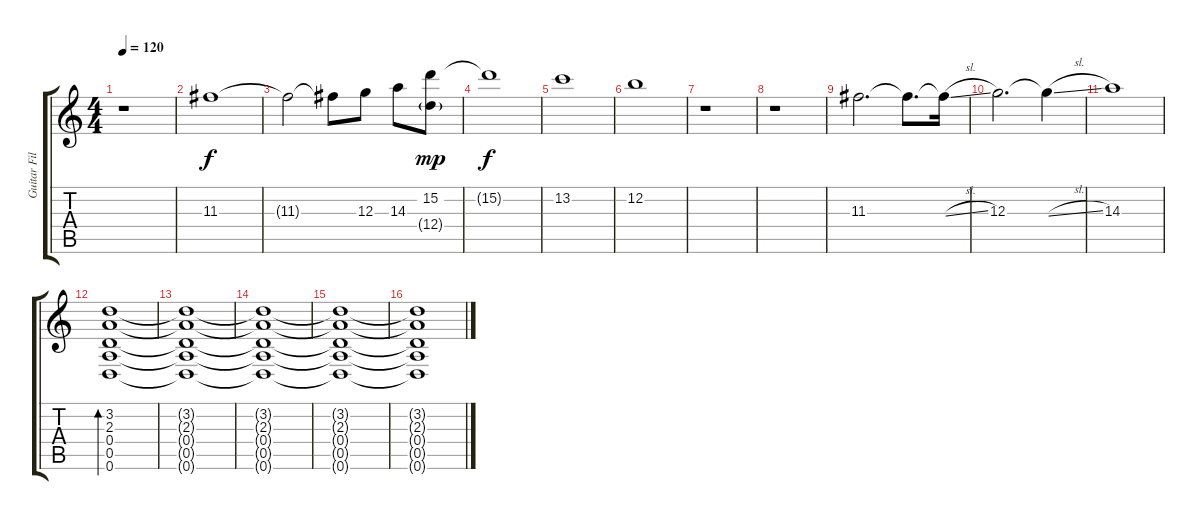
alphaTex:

\track ("Guitar Fills" "Guitar Fil") {instrument distortionguitar}
\staff {score tabs}
\tuning (E4 B3 G3 D3 A2 D2) {hide}
\ts (4 4)
\tempo 120
\clef g2
\ks c
r.1{dy f} |
11.3.1{volume 14 instrument distortionguitar} |
11.3{t}.2 11.3{t}.8 12.3.8 14.3.8 (15.2 12.4{g}).8{dy mp} |
15.2{t}.1{dy f} |
13.2.1 |
12.2.1 |
r.1 |
r.1 |
11.3.2{d} 11.3{t}.8{d} 11.3{sl t}.16 |
12.3.2{d} 12.3{sl t}.4 |
14.3.1 |
(3.2 2.3 0.4 0.5 0.6).1{bd 120} |
(3.2{t} 2.3{t} 0.4{t} 0.5{t} 0.6{t}).1 |
(3.2{t} 2.3{t} 0.4{t} 0.5{t} 0.6{t}).1 |
(3.2{t} 2.3{t} 0.4{t} 0.5{t} 0.6{t}).1 |
(3.2{t} 2.3{t} 0.4{t} 0.5{t} 0.6{t}).1
